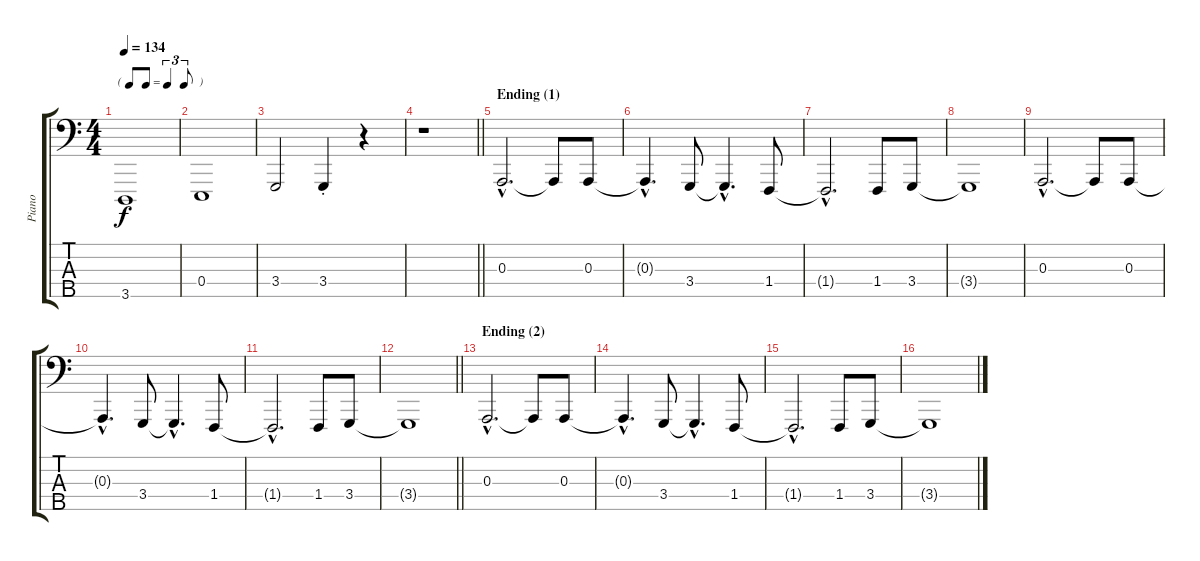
\track ("Piano" "Piano") {instrument brightacousticpiano}
\staff {score tabs}
\tuning (G2 D2 A1 E1 B0) {hide}
\ts (4 4)
\tf triplet8th
\tempo 134
\clef f4
\ks c
3.5.1{dy f} |
0.4.1 |
3.4.2 3.4{st}.4 r.4 |
\barLineRight lightlight
r.1 |
\section ("" "Ending (1)")
0.3{hac}.2{d} 0.3{t}.8 0.3.8 |
0.3{hac t}.4{d} 3.4.8 3.4{hac t}.4{d} 1.4.8 |
1.4{hac t}.2{d} 1.4.8 3.4.8 |
3.4{t}.1 |
0.3{hac}.2{d} 0.3{t}.8 0.3.8 |
0.3{hac t}.4{d} 3.4.8 3.4{hac t}.4{d} 1.4.8 |
1.4{hac t}.2{d} 1.4.8 3.4.8 |
\barLineRight lightlight
3.4{t}.1 |
\section ("" "Ending (2)")
0.3{hac}.2{d} 0.3{t}.8 0.3.8 |
0.3{hac t}.4{d} 3.4.8 3.4{hac t}.4{d} 1.4.8 |
1.4{hac t}.2{d} 1.4.8 3.4.8 |
3.4{t}.1
